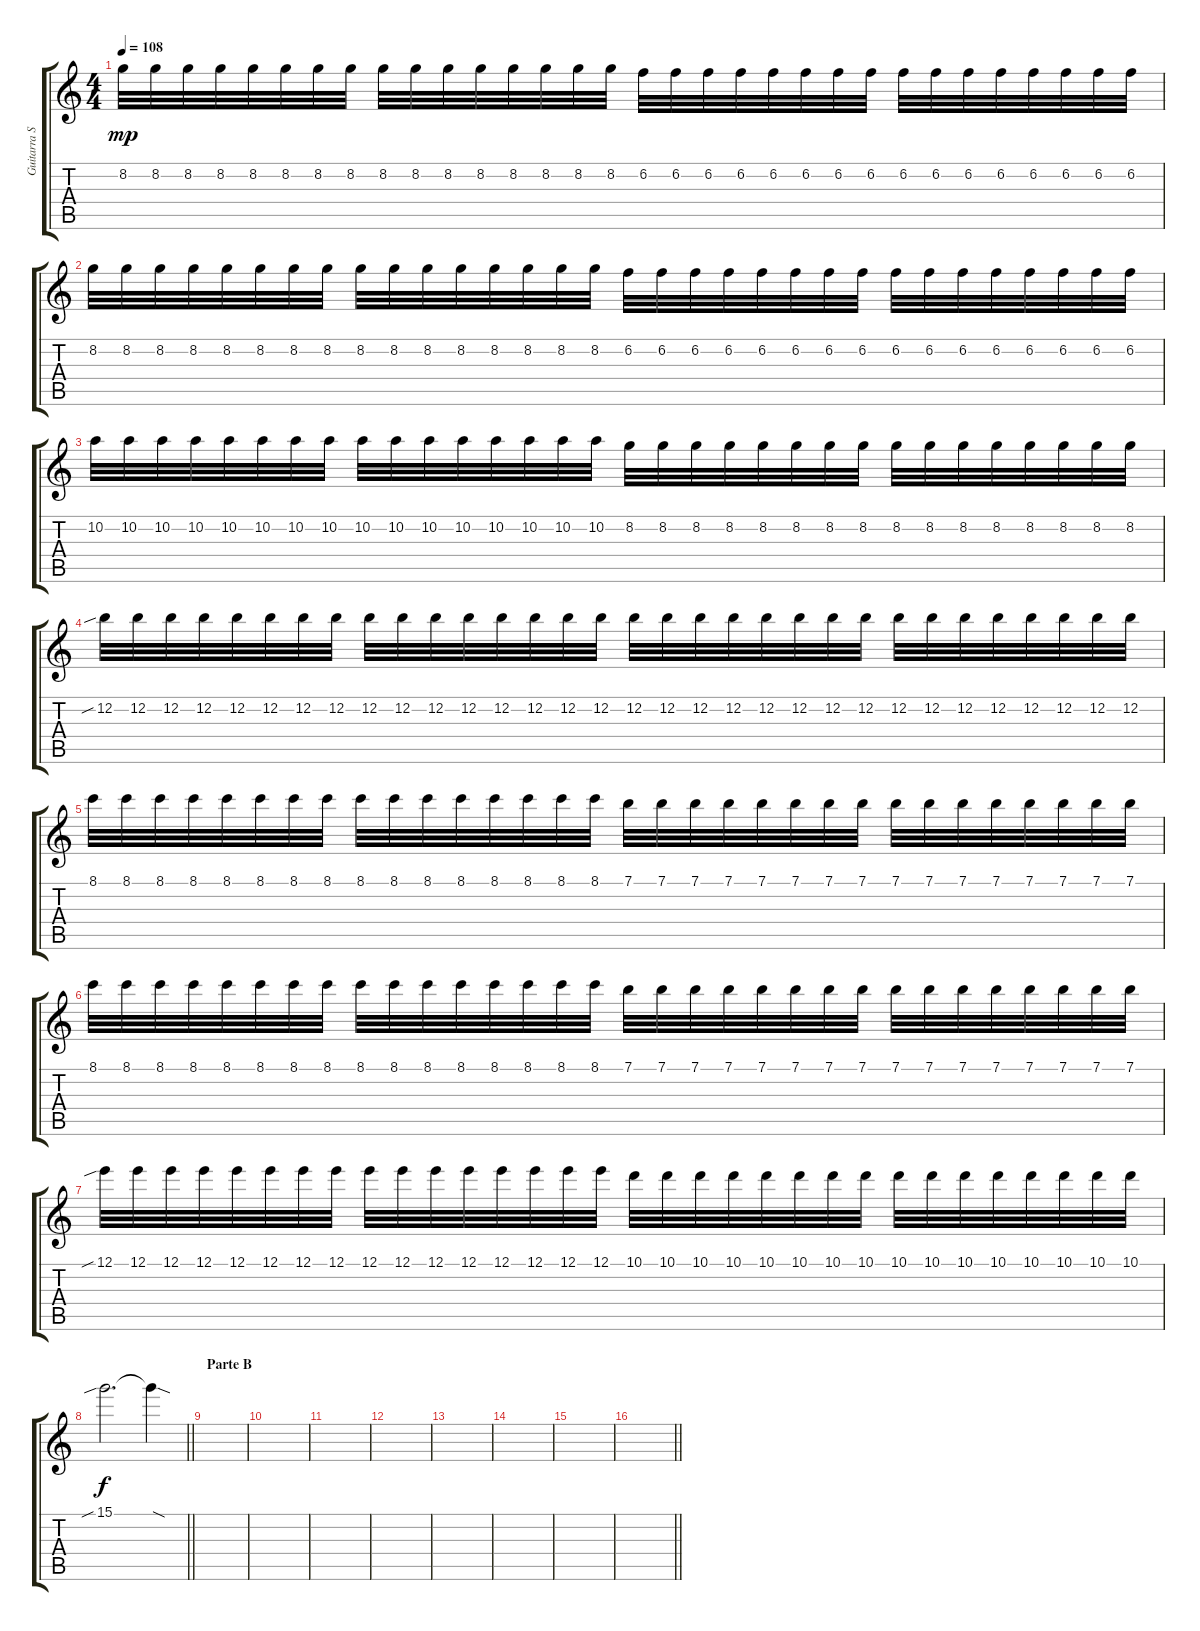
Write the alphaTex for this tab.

\track ("Guitarra Solista 2" "Guitarra S") {instrument distortionguitar}
\staff {score tabs}
\tuning (E4 B3 G3 D3 A2 D2) {hide}
\ts (4 4)
\section ("" "")
\tempo 108
\clef g2
\ks c
8.2.32{dy mp} 8.2.32 8.2.32 8.2.32 8.2.32 8.2.32 8.2.32 8.2.32 8.2.32 8.2.32 8.2.32 8.2.32 8.2.32 8.2.32 8.2.32 8.2.32 6.2.32 6.2.32 6.2.32 6.2.32 6.2.32 6.2.32 6.2.32 6.2.32 6.2.32 6.2.32 6.2.32 6.2.32 6.2.32 6.2.32 6.2.32 6.2.32 |
8.2.32 8.2.32 8.2.32 8.2.32 8.2.32 8.2.32 8.2.32 8.2.32 8.2.32 8.2.32 8.2.32 8.2.32 8.2.32 8.2.32 8.2.32 8.2.32 6.2.32 6.2.32 6.2.32 6.2.32 6.2.32 6.2.32 6.2.32 6.2.32 6.2.32 6.2.32 6.2.32 6.2.32 6.2.32 6.2.32 6.2.32 6.2.32 |
10.2.32 10.2.32 10.2.32 10.2.32 10.2.32 10.2.32 10.2.32 10.2.32 10.2.32 10.2.32 10.2.32 10.2.32 10.2.32 10.2.32 10.2.32 10.2.32 8.2.32 8.2.32 8.2.32 8.2.32 8.2.32 8.2.32 8.2.32 8.2.32 8.2.32 8.2.32 8.2.32 8.2.32 8.2.32 8.2.32 8.2.32 8.2.32 |
12.2{sib}.32 12.2.32 12.2.32 12.2.32 12.2.32 12.2.32 12.2.32 12.2.32 12.2.32 12.2.32 12.2.32 12.2.32 12.2.32 12.2.32 12.2.32 12.2.32 12.2.32 12.2.32 12.2.32 12.2.32 12.2.32 12.2.32 12.2.32 12.2.32 12.2.32 12.2.32 12.2.32 12.2.32 12.2.32 12.2.32 12.2.32 12.2.32 |
8.1.32 8.1.32 8.1.32 8.1.32 8.1.32 8.1.32 8.1.32 8.1.32 8.1.32 8.1.32 8.1.32 8.1.32 8.1.32 8.1.32 8.1.32 8.1.32 7.1.32 7.1.32 7.1.32 7.1.32 7.1.32 7.1.32 7.1.32 7.1.32 7.1.32 7.1.32 7.1.32 7.1.32 7.1.32 7.1.32 7.1.32 7.1.32 |
8.1.32 8.1.32 8.1.32 8.1.32 8.1.32 8.1.32 8.1.32 8.1.32 8.1.32 8.1.32 8.1.32 8.1.32 8.1.32 8.1.32 8.1.32 8.1.32 7.1.32 7.1.32 7.1.32 7.1.32 7.1.32 7.1.32 7.1.32 7.1.32 7.1.32 7.1.32 7.1.32 7.1.32 7.1.32 7.1.32 7.1.32 7.1.32 |
12.1{sib}.32 12.1.32 12.1.32 12.1.32 12.1.32 12.1.32 12.1.32 12.1.32 12.1.32 12.1.32 12.1.32 12.1.32 12.1.32 12.1.32 12.1.32 12.1.32 10.1.32 10.1.32 10.1.32 10.1.32 10.1.32 10.1.32 10.1.32 10.1.32 10.1.32 10.1.32 10.1.32 10.1.32 10.1.32 10.1.32 10.1.32 10.1.32 |
\barLineRight lightlight
15.1{sib}.2{d dy f} 15.1{sod t}.4 |
\section ("" "Parte B")
|
|
|
|
|
|
|
\barLineRight lightlight
